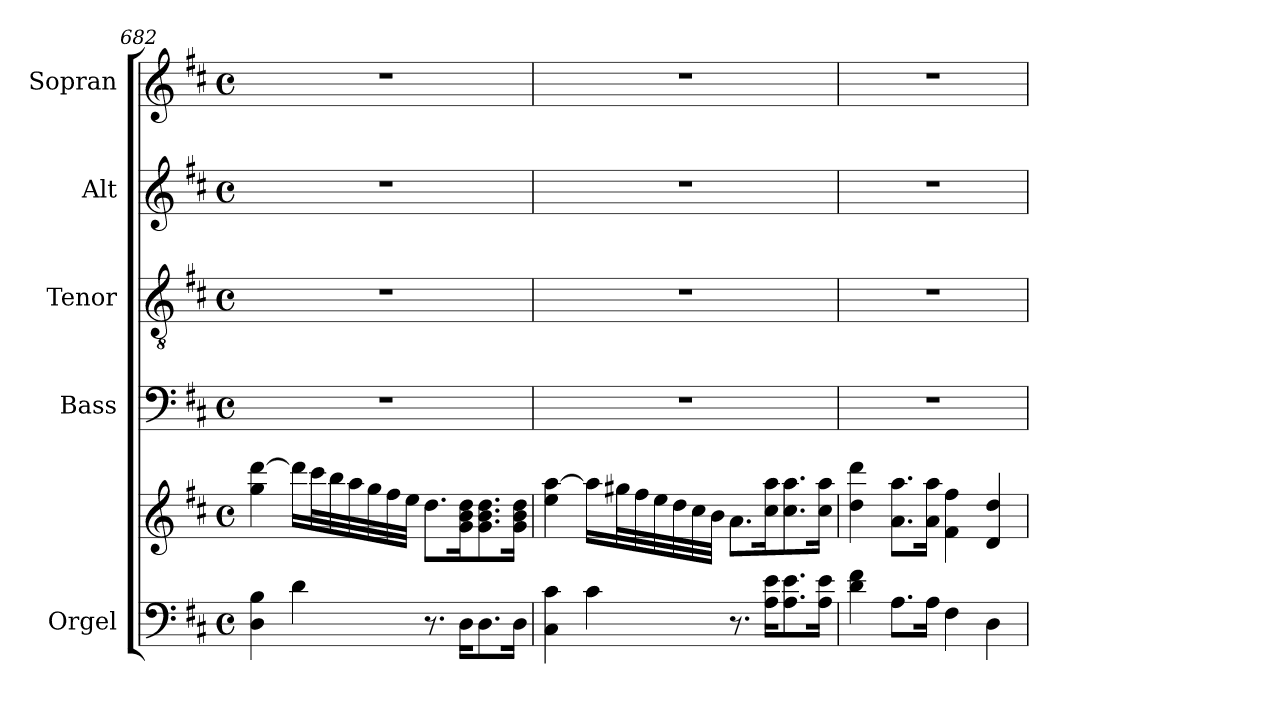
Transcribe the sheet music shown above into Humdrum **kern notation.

**kern	**kern	**kern	**kern	**kern	**kern
*part5	*part5	*part4	*part3	*part2	*part1
*staff6	*staff5	*staff4	*staff3	*staff2	*staff1
*I"Orgel	*	*I"Bass	*I"Tenor	*I"Alt	*I"Sopran
*I'Org.	*	*I'B.	*I'T.	*I'A.	*I'S.
*clefF4	*clefG2	*clefF4	*clefGv2	*clefG2	*clefG2
*k[f#c#]	*k[f#c#]	*k[f#c#]	*k[f#c#]	*k[f#c#]	*k[f#c#]
*D:	*D:	*D:	*D:	*D:	*D:
*M4/4	*M4/4	*M4/4	*M4/4	*M4/4	*M4/4
*met(c)	*met(c)	*met(c)	*met(c)	*met(c)	*met(c)
=682	=682	=682	=682	=682	=682
4D\ 4B\	4gg\ [4ddd\	1r	1r	1r	1r
4d\	16ddd\LL]	.	.	.	.
.	32ccc#\L	.	.	.	.
.	32bb\	.	.	.	.
.	32aa\	.	.	.	.
.	32gg\	.	.	.	.
.	32ff#\	.	.	.	.
.	32ee\JJJ	.	.	.	.
8.r	8.dd\L	.	.	.	.
16D\KL	16g\ 16b\ 16dd\k	.	.	.	.
8.D\	8.g\ 8.b\ 8.dd\	.	.	.	.
16D\Jk	16g\ 16b\ 16dd\Jk	.	.	.	.
=683	=683	=683	=683	=683	=683
4C#\ 4c#\	4ee\ [4aa\	1r	1r	1r	1r
4c#\	16aa\LL]	.	.	.	.
.	32gg#X\L	.	.	.	.
.	32ff#\	.	.	.	.
.	32ee\	.	.	.	.
.	32dd\	.	.	.	.
.	32cc#\	.	.	.	.
.	32b\JJJ	.	.	.	.
8.r	8.a\L	.	.	.	.
16A\ 16e\KL	16cc#\ 16aa\k	.	.	.	.
8.A\ 8.e\	8.cc#\ 8.aa\	.	.	.	.
16A\ 16e\Jk	16cc#\ 16aa\Jk	.	.	.	.
=684	=684	=684	=684	=684	=684
4d\ 4f#\	4dd\ 4ddd\	1r	1r	1r	1r
8.A\L	8.a\ 8.aa\L	.	.	.	.
16A\Jk	16a\ 16aa\Jk	.	.	.	.
4F#\	4f#\ 4ff#\	.	.	.	.
4D\	4d/ 4dd/	.	.	.	.
=	=	=	=	=	=
*-	*-	*-	*-	*-	*-
